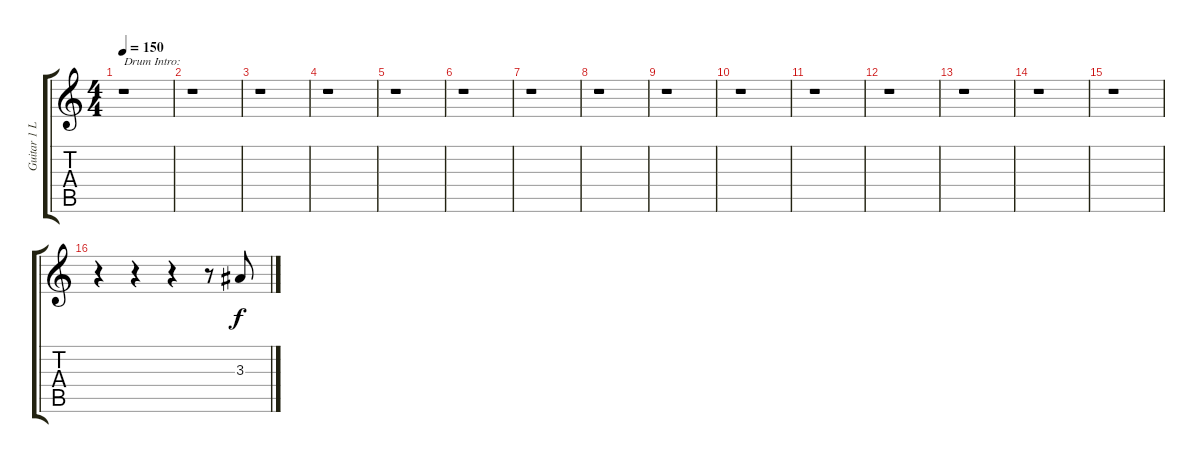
\track ("Guitar 1 Lead" "Guitar 1 L") {instrument acousticguitarsteel}
\staff {score tabs}
\tuning (E4 B3 G3 D3 A2 E2) {hide}
\ts (4 4)
\tempo 150
\clef g2
\ks c
r.1{txt "Drum Intro:" dy f instrument acousticguitarsteel} |
r.1 |
r.1 |
r.1 |
r.1 |
r.1 |
r.1 |
r.1 |
r.1 |
r.1 |
r.1 |
r.1 |
r.1 |
r.1 |
r.1 |
r.4 r.4 r.4 r.8 3.3{ss}.8
